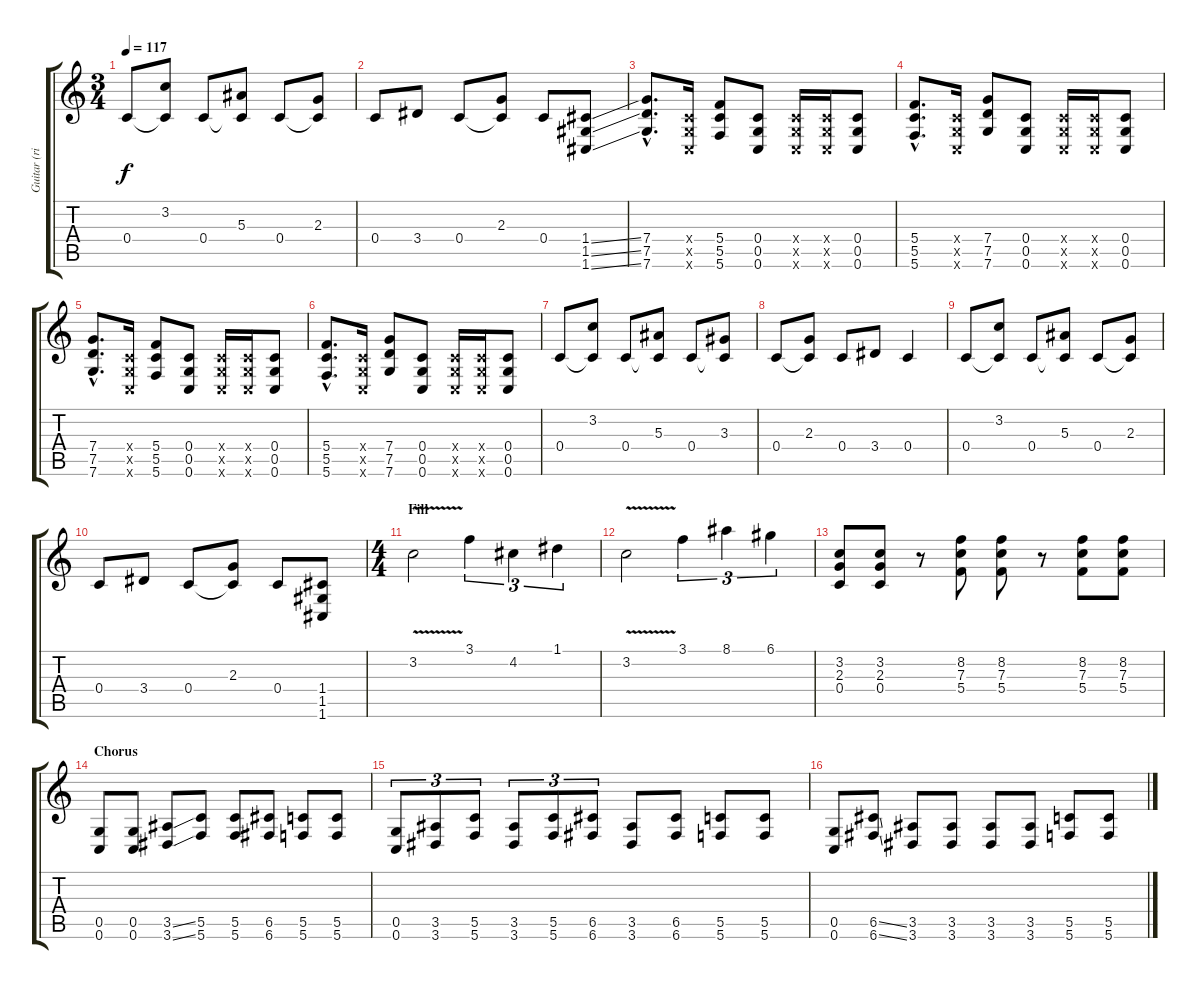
\track ("Guitar (right)" "Guitar (ri") {instrument electricguitarclean}
\staff {score tabs}
\tuning (D4 A3 F3 C3 G2 C2) {hide}
\ts (3 4)
\tempo 117
\clef g2
\ks c
0.4.8{dy f} (3.2 0.4{t}).8 0.4.8 (5.3 0.4{t}).8 0.4.8 (2.3 0.4{t}).8 |
0.4.8 3.4.8 0.4.8 (2.3 0.4{t}).8 0.4.8 (1.4{ss} 1.5{ss} 1.6{ss}).8{volume 13 instrument overdrivenguitar} |
(7.4{hac} 7.5{hac} 7.6{hac}).8{d} (0.4{x} 0.5{x} 0.6{x}).16 (5.4 5.5 5.6).8 (0.4 0.5 0.6).8 (0.4{x} 0.5{x} 0.6{x}).16 (0.4{x} 0.5{x} 0.6{x}).16 (0.4 0.5 0.6).8 |
(5.4{hac} 5.5{hac} 5.6{hac}).8{d} (0.4{x} 0.5{x} 0.6{x}).16 (7.4 7.5 7.6).8 (0.4 0.5 0.6).8 (0.4{x} 0.5{x} 0.6{x}).16 (0.4{x} 0.5{x} 0.6{x}).16 (0.4 0.5 0.6).8 |
(7.4{hac} 7.5{hac} 7.6{hac}).8{d} (0.4{x} 0.5{x} 0.6{x}).16 (5.4 5.5 5.6).8 (0.4 0.5 0.6).8 (0.4{x} 0.5{x} 0.6{x}).16 (0.4{x} 0.5{x} 0.6{x}).16 (0.4 0.5 0.6).8 |
(5.4{hac} 5.5{hac} 5.6{hac}).8{d} (0.4{x} 0.5{x} 0.6{x}).16 (7.4 7.5 7.6).8 (0.4 0.5 0.6).8 (0.4{x} 0.5{x} 0.6{x}).16 (0.4{x} 0.5{x} 0.6{x}).16 (0.4 0.5 0.6).8 |
0.4.8{volume 16 instrument electricguitarclean} (3.2 0.4{t}).8 0.4.8 (5.3 0.4{t}).8 0.4.8 (3.3 0.4{t}).8 |
0.4.8 (2.3 0.4{t}).8 0.4.8 3.4.8 0.4.4 |
0.4.8 (3.2 0.4{t}).8 0.4.8 (5.3 0.4{t}).8 0.4.8 (2.3 0.4{t}).8 |
0.4.8 3.4.8 0.4.8 (2.3 0.4{t}).8 0.4.8 (1.4 1.5 1.6).8{volume 13 instrument overdrivenguitar} |
\ts (4 4)
\section ("" "Fill")
3.2{v}.2 3.1.4{tu (3 2)} 4.2.4{tu (3 2)} 1.1.4{tu (3 2)} |
3.2{v}.2 3.1.4{tu (3 2)} 8.1.4{tu (3 2)} 6.1.4{tu (3 2)} |
(3.2 2.3 0.4).8 (3.2 2.3 0.4).8 r.8 (8.2 7.3 5.4).8 (8.2 7.3 5.4).8 r.8 (8.2 7.3 5.4).8 (8.2 7.3 5.4).8 |
\section ("" "Chorus")
(0.5 0.6).8 (0.5 0.6).8 (3.5{ss} 3.6{ss}).8 (5.5 5.6).8 (5.5 5.6).8 (6.5 6.6).8 (5.5 5.6).8 (5.5 5.6).8 |
(0.5 0.6).8{tu (3 2)} (3.5 3.6).8{tu (3 2)} (5.5 5.6).8{tu (3 2)} (3.5 3.6).8{tu (3 2)} (5.5 5.6).8{tu (3 2)} (6.5 6.6).8{tu (3 2)} (3.5 3.6).8 (6.5 6.6).8 (5.5 5.6).8 (5.5 5.6).8 |
(0.5 0.6).8 (6.5{ss} 6.6{ss}).8 (3.5 3.6).8 (3.5 3.6).8 (3.5 3.6).8 (3.5 3.6).8 (5.5 5.6).8 (5.5 5.6).8
